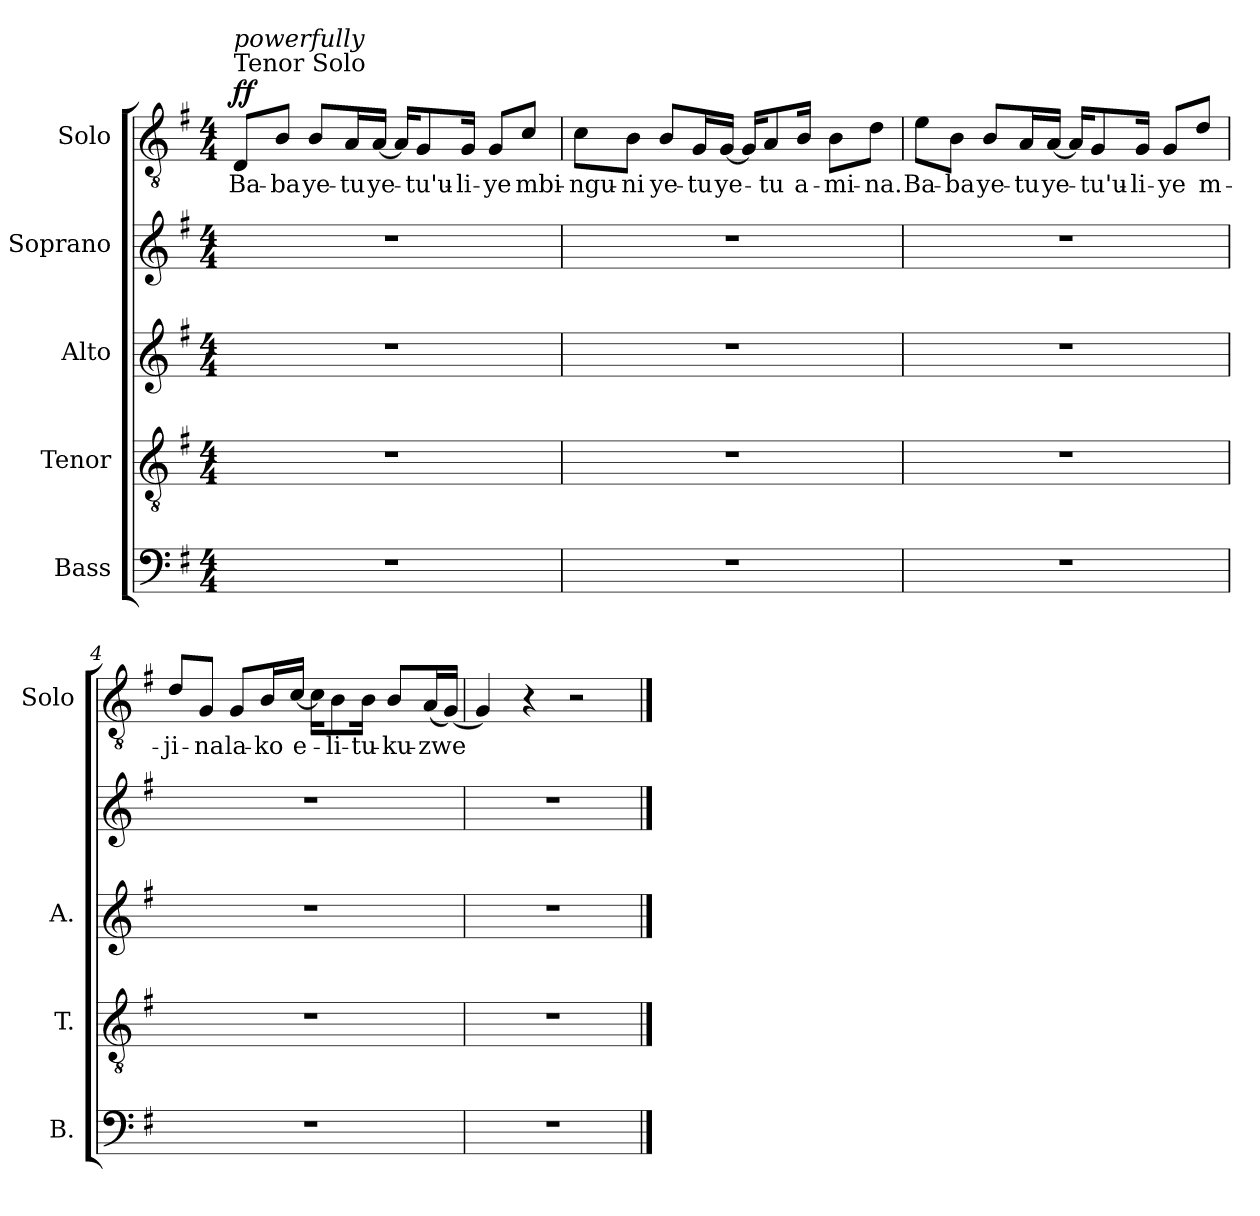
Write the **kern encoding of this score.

**kern	**kern	**kern	**kern	**kern	**text	**dynam
*part5	*part4	*part3	*part2	*part1	*part1	*part1
*staff5	*staff4	*staff3	*staff2	*staff1	*staff1	*staff1
*I"Bass	*I"Tenor	*I"Alto	*I"Soprano	*I"Solo	*	*
*I'B.	*I'T.	*I'A.	*	*I'Solo	*	*
*clefF4	*clefGv2	*clefG2	*clefG2	*clefGv2	*	*
*k[f#]	*k[f#]	*k[f#]	*k[f#]	*k[f#]	*	*
*M4/4	*M4/4	*M4/4	*M4/4	*M4/4	*	*
*MM92	*MM92	*MM92	*MM92	*MM92	*	*
=1	=1	=1	=1	=1	=1	=1
!	!	!	!	!LO:TX:a:t=Tenor Solo	!	!
!	!	!	!	!LO:TX:a:i:t=powerfully	!	!
!	!	!	!	!	!	!LO:DY:b
1r	1r	1r	1r	8D/L	Ba-	ff
.	.	.	.	8B/J	-ba	.
.	.	.	.	8B/L	ye-	.
.	.	.	.	16A/L	-tu	.
.	.	.	.	[16A/JJ	ye-	.
.	.	.	.	16A/KL]	.	.
.	.	.	.	8G/	tu'u-	.
.	.	.	.	16G/Jk	-li-	.
.	.	.	.	8G/L	-ye	.
.	.	.	.	8c/J	mbi-	.
=2	=2	=2	=2	=2	=2	=2
1r	1r	1r	1r	8c\L	-ngu-	.
.	.	.	.	8B\J	-ni	.
.	.	.	.	8B/L	ye-	.
.	.	.	.	16G/L	-tu	.
.	.	.	.	[16G/JJ	ye-	.
.	.	.	.	16G/KL]	.	.
.	.	.	.	8A/	tu	.
.	.	.	.	16B/Jk	a-	.
.	.	.	.	8B\L	-mi-	.
.	.	.	.	8d\J	-na.	.
!!LO:LB:g=z
=3	=3	=3	=3	=3	=3	=3
1r	1r	1r	1r	8e\L	Ba-	.
.	.	.	.	8B\J	-ba	.
.	.	.	.	8B/L	ye-	.
.	.	.	.	16A/L	-tu	.
.	.	.	.	[16A/JJ	ye-	.
.	.	.	.	16A/KL]	.	.
.	.	.	.	8G/	tu'u-	.
.	.	.	.	16G/Jk	-li-	.
.	.	.	.	8G/L	-ye	.
.	.	.	.	8d/J	m-	.
=4	=4	=4	=4	=4	=4	=4
1r	1r	1r	1r	8d/L	-ji-	.
.	.	.	.	8G/J	-na	.
.	.	.	.	8G/L	la-	.
.	.	.	.	16B/L	-ko	.
.	.	.	.	[16c/JJ	e-	.
.	.	.	.	16c\KL]	.	.
.	.	.	.	8B\	-li-	.
.	.	.	.	16B\Jk	-tu-	.
.	.	.	.	8B/L	-ku-	.
.	.	.	.	(16A/L	-zwe	.
.	.	.	.	(16G/JJ)	.	.
=5	=5	=5	=5	=5	=5	=5
1r	1r	1r	1r	4G/)	.	.
.	.	.	.	4r	.	.
.	.	.	.	2r	.	.
==	==	==	==	==	==	==
*-	*-	*-	*-	*-	*-	*-
